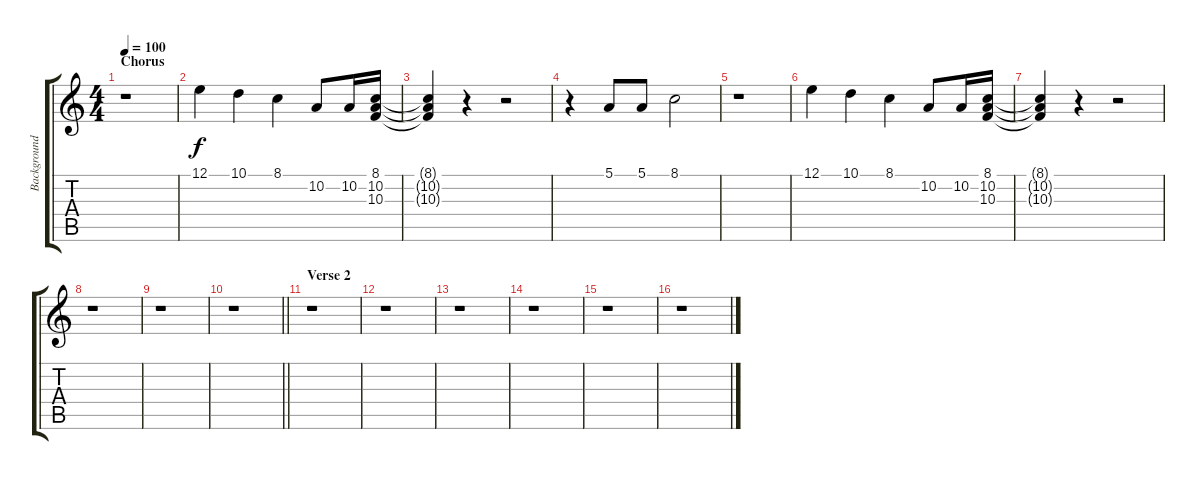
\track ("Background Vocals" "Background") {instrument lead5charang}
\staff {score tabs}
\tuning (E4 B3 G3 D3 A2 E2) {hide}
\ts (4 4)
\section ("" "Chorus")
\tempo 100
\clef g2
\ks c
r.1{dy f} |
12.1.4 10.1.4 8.1.4 10.2.8 10.2.16 (8.1 10.2 10.3).16 |
(8.1{t} 10.2{t} 10.3{t}).4 r.4 r.2 |
r.4 5.1.8 5.1.8 8.1.2 |
r.1 |
12.1.4 10.1.4 8.1.4 10.2.8 10.2.16 (8.1 10.2 10.3).16 |
(8.1{t} 10.2{t} 10.3{t}).4 r.4 r.2 |
r.1 |
r.1 |
\barLineRight lightlight
r.1 |
\section ("" "Verse 2")
r.1 |
r.1 |
r.1 |
r.1 |
r.1 |
r.1
